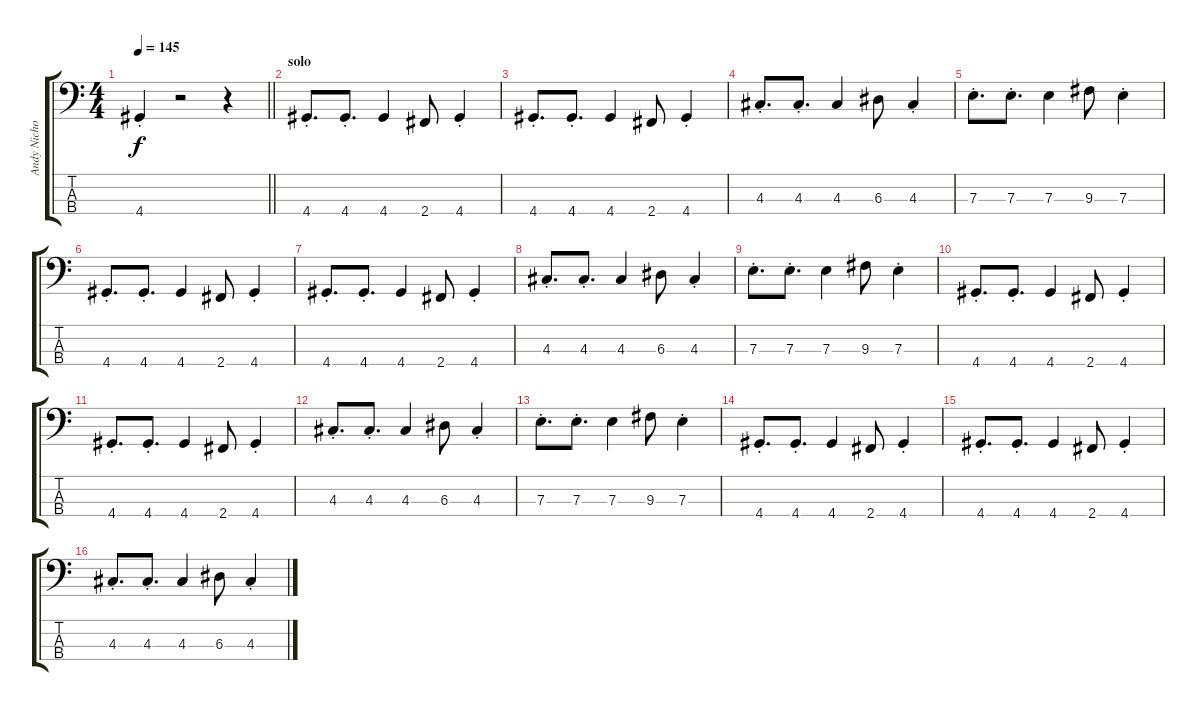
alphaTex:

\track ("Andy Nicholson - Bass" "Andy Nicho") {instrument electricbassfinger}
\staff {score tabs}
\tuning (G2 D2 A1 E1) {hide}
\ts (4 4)
\tempo 145
\clef f4
\barLineRight lightlight
\ks c
4.4{st}.4{dy f} r.2 r.4 |
\section ("" "solo")
4.4{st}.8{d} 4.4{st}.8{d} 4.4.4 2.4.8 4.4{st}.4 |
4.4{st}.8{d} 4.4{st}.8{d} 4.4.4 2.4.8 4.4{st}.4 |
4.3{st}.8{d} 4.3{st}.8{d} 4.3.4 6.3.8 4.3{st}.4 |
7.3{st}.8{d} 7.3{st}.8{d} 7.3.4 9.3.8 7.3{st}.4 |
4.4{st}.8{d} 4.4{st}.8{d} 4.4.4 2.4.8 4.4{st}.4 |
4.4{st}.8{d} 4.4{st}.8{d} 4.4.4 2.4.8 4.4{st}.4 |
4.3{st}.8{d} 4.3{st}.8{d} 4.3.4 6.3.8 4.3{st}.4 |
7.3{st}.8{d} 7.3{st}.8{d} 7.3.4 9.3.8 7.3{st}.4 |
4.4{st}.8{d} 4.4{st}.8{d} 4.4.4 2.4.8 4.4{st}.4 |
4.4{st}.8{d} 4.4{st}.8{d} 4.4.4 2.4.8 4.4{st}.4 |
4.3{st}.8{d} 4.3{st}.8{d} 4.3.4 6.3.8 4.3{st}.4 |
7.3{st}.8{d} 7.3{st}.8{d} 7.3.4 9.3.8 7.3{st}.4 |
4.4{st}.8{d} 4.4{st}.8{d} 4.4.4 2.4.8 4.4{st}.4 |
4.4{st}.8{d} 4.4{st}.8{d} 4.4.4 2.4.8 4.4{st}.4 |
4.3{st}.8{d} 4.3{st}.8{d} 4.3.4 6.3.8 4.3{st}.4
